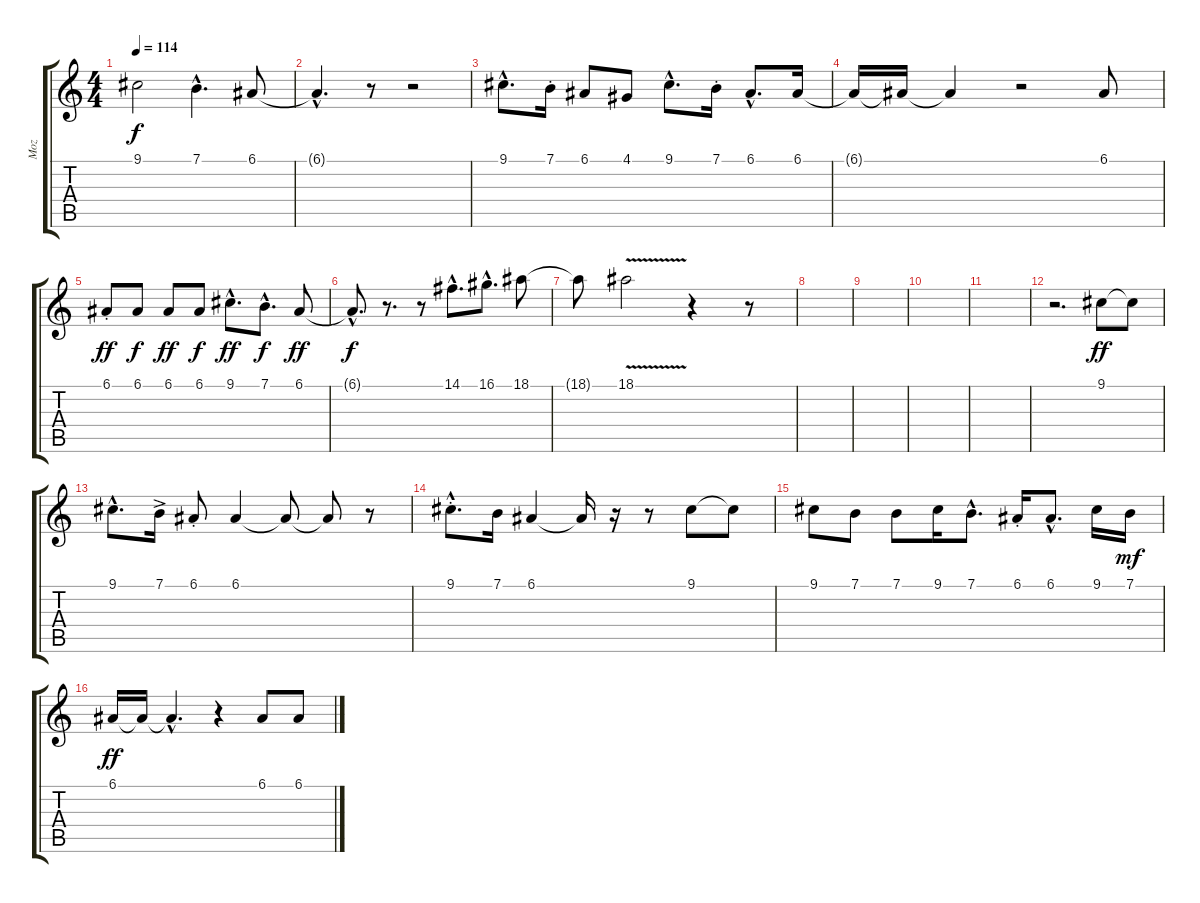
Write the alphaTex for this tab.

\track ("Moz" "Moz") {instrument voiceoohs}
\staff {score tabs}
\tuning (E4 B3 G3 D3 A2 E2) {hide}
\ts (4 4)
\tempo 114
\clef g2
\ks c
9.1.2{dy f} 7.1{hac}.4{d} 6.1.8 |
6.1{hac t}.4{d} r.8 r.2 |
9.1{hac}.8{d} 7.1{st}.16 6.1.8 4.1.8 9.1{hac}.8{d} 7.1{st}.16 6.1{hac}.8{d} 6.1.16 |
6.1{t}.16 6.1{t}.16 6.1{t}.4 r.2 6.1.8 |
6.1{st}.8{dy ff} 6.1.8{dy f} 6.1.8{dy ff} 6.1.8{dy f} 9.1{hac}.8{d dy ff} 7.1{hac}.8{d dy f} 6.1.8{dy ff} |
6.1{hac t}.8{d dy f} r.8{d} r.8 14.1{hac}.8{d} 16.1{hac}.8{d} 18.1.8 |
18.1{t}.8 18.1{v}.2 r.4 r.8 |
|
|
|
|
r.2{d} 9.1.8{dy ff volume 15} 9.1{t}.8 |
9.1{hac}.8{d} 7.1{ac}.16 6.1{st}.8 6.1.4 6.1{t}.8 6.1{t}.8 r.8 |
9.1{hac st}.8{d} 7.1.16 6.1.4 6.1{t}.16 r.16 r.8 9.1.8 9.1{t}.8 |
9.1.8 7.1.8 7.1.8 9.1.16 7.1{hac}.8{d} 6.1{st}.16 6.1{hac}.8{d} 9.1.16 7.1.16{dy mf} |
6.1.16{dy ff} 6.1{t}.16 6.1{hac t}.4{d} r.4 6.1.8 6.1.8
